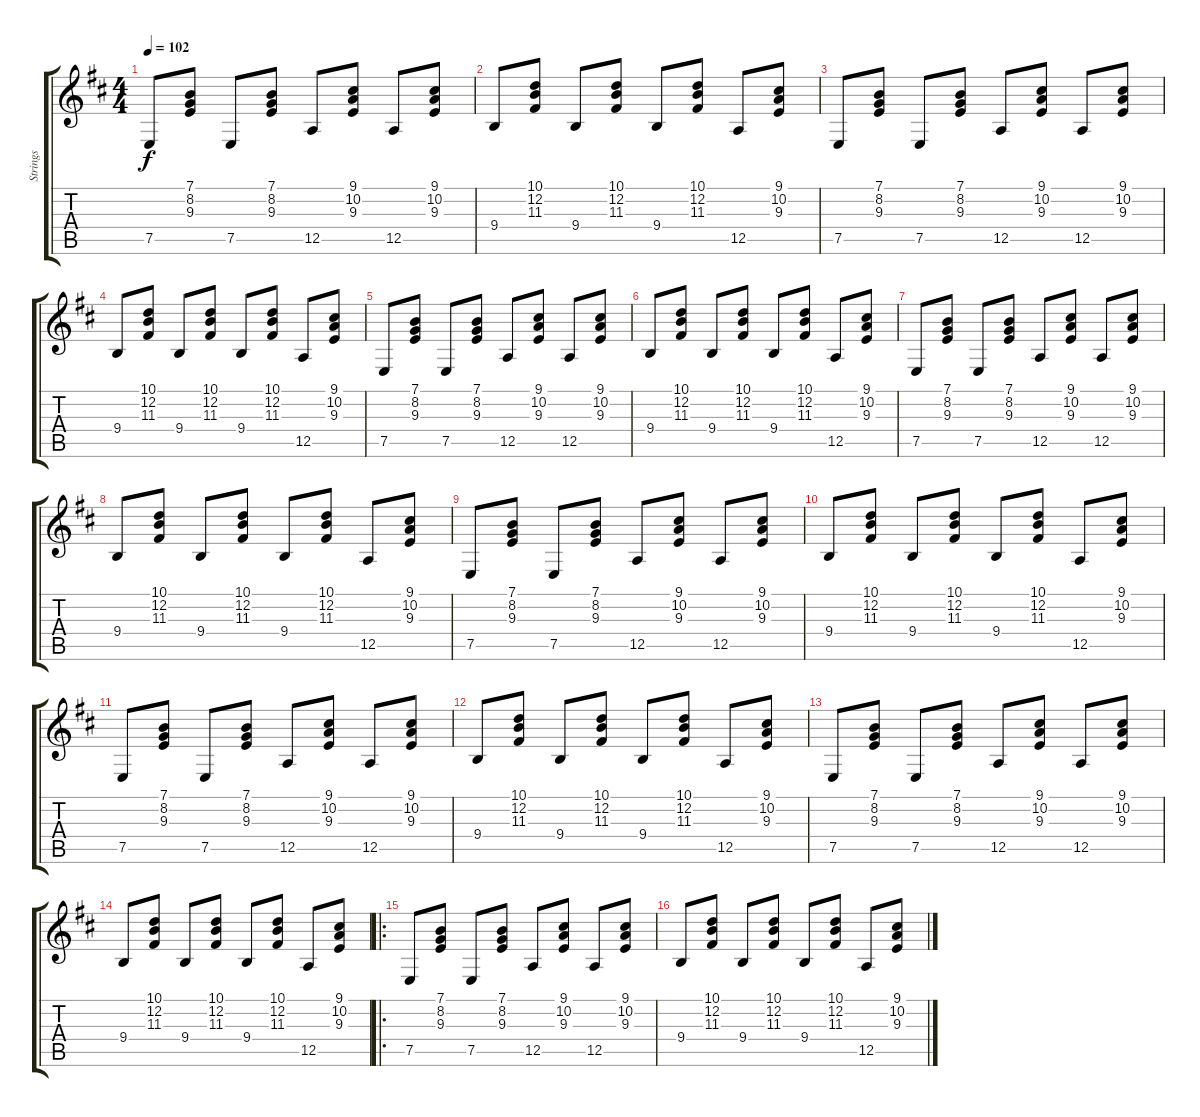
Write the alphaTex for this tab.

\track ("Strings" "Strings") {instrument pizzicatostrings}
\staff {score tabs}
\tuning (E4 B3 G3 D3 A2 E2) {hide}
\ts (4 4)
\tempo 102
\clef g2
\ks d
7.5.8{dy f} (7.1 8.2 9.3).8 7.5.8 (7.1 8.2 9.3).8 12.5.8 (9.1 10.2 9.3).8 12.5.8 (9.1 10.2 9.3).8 |
9.4.8 (10.1 12.2 11.3).8 9.4.8 (10.1 12.2 11.3).8 9.4.8 (10.1 12.2 11.3).8 12.5.8 (9.1 10.2 9.3).8 |
7.5.8 (7.1 8.2 9.3).8 7.5.8 (7.1 8.2 9.3).8 12.5.8 (9.1 10.2 9.3).8 12.5.8 (9.1 10.2 9.3).8 |
9.4.8 (10.1 12.2 11.3).8 9.4.8 (10.1 12.2 11.3).8 9.4.8 (10.1 12.2 11.3).8 12.5.8 (9.1 10.2 9.3).8 |
7.5.8 (7.1 8.2 9.3).8 7.5.8 (7.1 8.2 9.3).8 12.5.8 (9.1 10.2 9.3).8 12.5.8 (9.1 10.2 9.3).8 |
9.4.8 (10.1 12.2 11.3).8 9.4.8 (10.1 12.2 11.3).8 9.4.8 (10.1 12.2 11.3).8 12.5.8 (9.1 10.2 9.3).8 |
7.5.8 (7.1 8.2 9.3).8 7.5.8 (7.1 8.2 9.3).8 12.5.8 (9.1 10.2 9.3).8 12.5.8 (9.1 10.2 9.3).8 |
9.4.8 (10.1 12.2 11.3).8 9.4.8 (10.1 12.2 11.3).8 9.4.8 (10.1 12.2 11.3).8 12.5.8 (9.1 10.2 9.3).8 |
7.5.8 (7.1 8.2 9.3).8 7.5.8 (7.1 8.2 9.3).8 12.5.8 (9.1 10.2 9.3).8 12.5.8 (9.1 10.2 9.3).8 |
9.4.8 (10.1 12.2 11.3).8 9.4.8 (10.1 12.2 11.3).8 9.4.8 (10.1 12.2 11.3).8 12.5.8 (9.1 10.2 9.3).8 |
7.5.8 (7.1 8.2 9.3).8 7.5.8 (7.1 8.2 9.3).8 12.5.8 (9.1 10.2 9.3).8 12.5.8 (9.1 10.2 9.3).8 |
9.4.8 (10.1 12.2 11.3).8 9.4.8 (10.1 12.2 11.3).8 9.4.8 (10.1 12.2 11.3).8 12.5.8 (9.1 10.2 9.3).8 |
7.5.8 (7.1 8.2 9.3).8 7.5.8 (7.1 8.2 9.3).8 12.5.8 (9.1 10.2 9.3).8 12.5.8 (9.1 10.2 9.3).8 |
9.4.8 (10.1 12.2 11.3).8 9.4.8 (10.1 12.2 11.3).8 9.4.8 (10.1 12.2 11.3).8 12.5.8 (9.1 10.2 9.3).8 |
\ro
7.5.8 (7.1 8.2 9.3).8 7.5.8 (7.1 8.2 9.3).8 12.5.8 (9.1 10.2 9.3).8 12.5.8 (9.1 10.2 9.3).8 |
9.4.8 (10.1 12.2 11.3).8 9.4.8 (10.1 12.2 11.3).8 9.4.8 (10.1 12.2 11.3).8 12.5.8 (9.1 10.2 9.3).8
